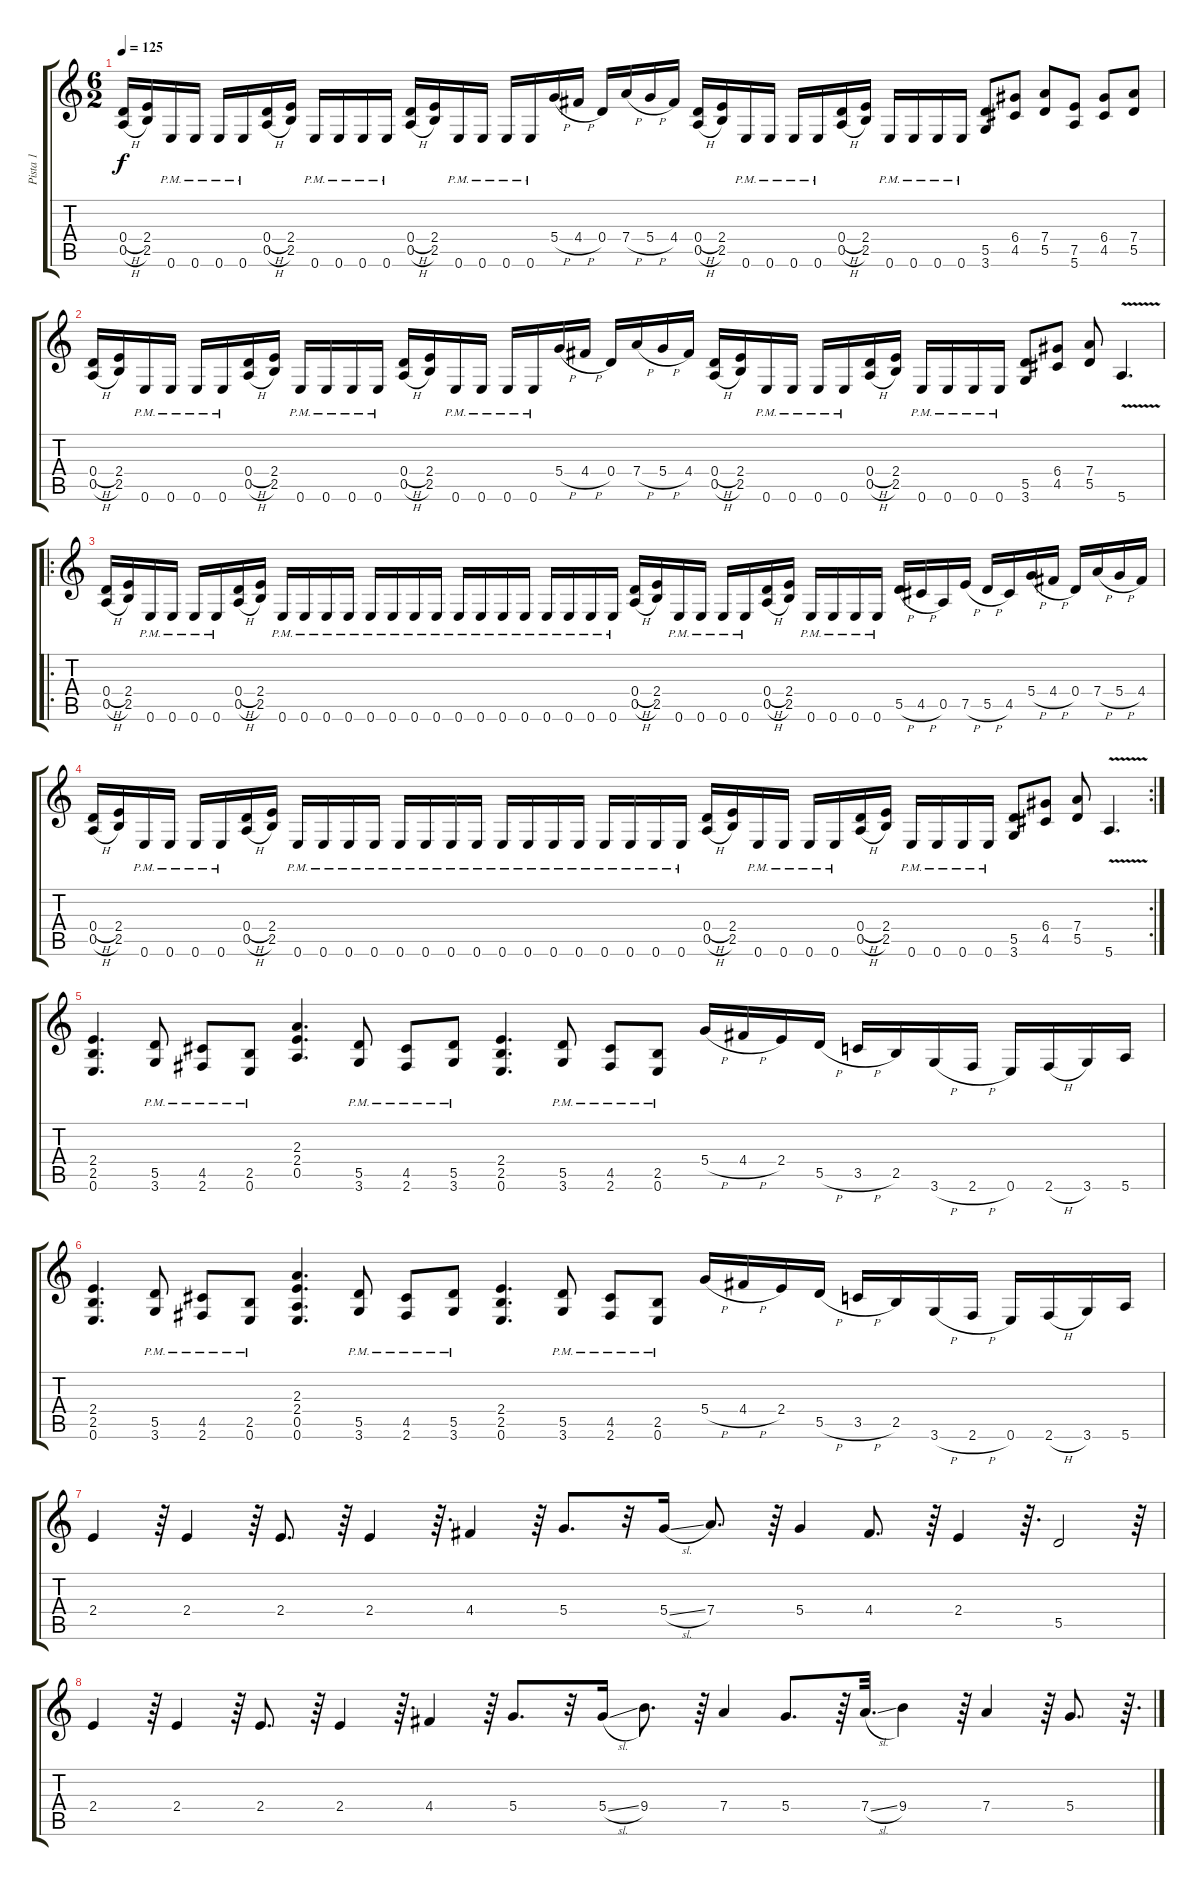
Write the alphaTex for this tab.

\track ("Pista 1" "Pista 1") {instrument overdrivenguitar}
\staff {score tabs}
\tuning (E4 B3 G3 D3 A2 E2) {hide}
\ts (6 2)
\tempo 125
\clef g2
\ks c
(0.4{h} 0.5{h}).16{dy f} (2.4 2.5).16 0.6{pm}.16 0.6{pm}.16 0.6{pm}.16 0.6{pm}.16 (0.4{h} 0.5{h}).16 (2.4 2.5).16 0.6{pm}.16 0.6{pm}.16 0.6{pm}.16 0.6{pm}.16 (0.4{h} 0.5{h}).16 (2.4 2.5).16 0.6{pm}.16 0.6{pm}.16 0.6{pm}.16 0.6{pm}.16 5.4{h}.16 4.4{h}.16 0.4.16 7.4{h}.16 5.4{h}.16 4.4.16 (0.4{h} 0.5{h}).16 (2.4 2.5).16 0.6{pm}.16 0.6{pm}.16 0.6{pm}.16 0.6{pm}.16 (0.4{h} 0.5{h}).16 (2.4 2.5).16 0.6{pm}.16 0.6{pm}.16 0.6{pm}.16 0.6{pm}.16 (5.5 3.6).8 (6.4 4.5).8 (7.4 5.5).8 (7.5 5.6).8 (6.4 4.5).8 (7.4 5.5).8 |
(0.4{h} 0.5{h}).16 (2.4 2.5).16 0.6{pm}.16 0.6{pm}.16 0.6{pm}.16 0.6{pm}.16 (0.4{h} 0.5{h}).16 (2.4 2.5).16 0.6{pm}.16 0.6{pm}.16 0.6{pm}.16 0.6{pm}.16 (0.4{h} 0.5{h}).16 (2.4 2.5).16 0.6{pm}.16 0.6{pm}.16 0.6{pm}.16 0.6{pm}.16 5.4{h}.16 4.4{h}.16 0.4.16 7.4{h}.16 5.4{h}.16 4.4.16 (0.4{h} 0.5{h}).16 (2.4 2.5).16 0.6{pm}.16 0.6{pm}.16 0.6{pm}.16 0.6{pm}.16 (0.4{h} 0.5{h}).16 (2.4 2.5).16 0.6{pm}.16 0.6{pm}.16 0.6{pm}.16 0.6{pm}.16 (5.5 3.6).8 (6.4 4.5).8 (7.4 5.5).8 5.6{v}.4{d} |
\ro
(0.4{h} 0.5{h}).16 (2.4 2.5).16 0.6{pm}.16 0.6{pm}.16 0.6{pm}.16 0.6{pm}.16 (0.4{h} 0.5{h}).16 (2.4 2.5).16 0.6{pm}.16 0.6{pm}.16 0.6{pm}.16 0.6{pm}.16 0.6{pm}.16 0.6{pm}.16 0.6{pm}.16 0.6{pm}.16 0.6{pm}.16 0.6{pm}.16 0.6{pm}.16 0.6{pm}.16 0.6{pm}.16 0.6{pm}.16 0.6{pm}.16 0.6{pm}.16 (0.4{h} 0.5{h}).16 (2.4 2.5).16 0.6{pm}.16 0.6{pm}.16 0.6{pm}.16 0.6{pm}.16 (0.4{h} 0.5{h}).16 (2.4 2.5).16 0.6{pm}.16 0.6{pm}.16 0.6{pm}.16 0.6{pm}.16 5.5{h}.16 4.5{h}.16 0.5.16 7.5{h}.16 5.5{h}.16 4.5.16 5.4{h}.16 4.4{h}.16 0.4.16 7.4{h}.16 5.4{h}.16 4.4.16 |
\rc 2
(0.4{h} 0.5{h}).16 (2.4 2.5).16 0.6{pm}.16 0.6{pm}.16 0.6{pm}.16 0.6{pm}.16 (0.4{h} 0.5{h}).16 (2.4 2.5).16 0.6{pm}.16 0.6{pm}.16 0.6{pm}.16 0.6{pm}.16 0.6{pm}.16 0.6{pm}.16 0.6{pm}.16 0.6{pm}.16 0.6{pm}.16 0.6{pm}.16 0.6{pm}.16 0.6{pm}.16 0.6{pm}.16 0.6{pm}.16 0.6{pm}.16 0.6{pm}.16 (0.4{h} 0.5{h}).16 (2.4 2.5).16 0.6{pm}.16 0.6{pm}.16 0.6{pm}.16 0.6{pm}.16 (0.4{h} 0.5{h}).16 (2.4 2.5).16 0.6{pm}.16 0.6{pm}.16 0.6{pm}.16 0.6{pm}.16 (5.5 3.6).8 (6.4 4.5).8 (7.4 5.5).8 5.6{v}.4{d} |
(2.4 2.5 0.6).4{d} (5.5{pm} 3.6{pm}).8 (4.5{pm} 2.6{pm}).8 (2.5{pm} 0.6{pm}).8 (2.3 2.4 0.5).4{d} (5.5{pm} 3.6{pm}).8 (4.5{pm} 2.6{pm}).8 (5.5{pm} 3.6{pm}).8 (2.4 2.5 0.6).4{d} (5.5{pm} 3.6{pm}).8 (4.5{pm} 2.6{pm}).8 (2.5{pm} 0.6{pm}).8 5.4{h}.16 4.4{h}.16 2.4.16 5.5{h}.16 3.5{h}.16 2.5.16 3.6{h}.16 2.6{h}.16 0.6.16 2.6{h}.16 3.6.16 5.6.16 |
(2.4 2.5 0.6).4{d} (5.5{pm} 3.6{pm}).8 (4.5{pm} 2.6{pm}).8 (2.5{pm} 0.6{pm}).8 (2.3 2.4 0.5 0.6).4{d} (5.5{pm} 3.6{pm}).8 (4.5{pm} 2.6{pm}).8 (5.5{pm} 3.6{pm}).8 (2.4 2.5 0.6).4{d} (5.5{pm} 3.6{pm}).8 (4.5{pm} 2.6{pm}).8 (2.5{pm} 0.6{pm}).8 5.4{h}.16 4.4{h}.16 2.4.16 5.5{h}.16 3.5{h}.16 2.5.16 3.6{h}.16 2.6{h}.16 0.6.16 2.6{h}.16 3.6.16 5.6.16 |
2.4.4 r.64 2.4.4 r.64 2.4.8{d} r.64 2.4.4 r.64{d} 4.4.4 r.64 5.4.8{d} r.32 5.4{sl}.16 7.4.8{d} r.64 5.4.4 4.4.8{d} r.64 2.4.4 r.64{d} 5.5.2 r.64 |
2.4.4 r.64 2.4.4 r.64 2.4.8{d} r.64 2.4.4 r.64{d} 4.4.4 r.64 5.4.8{d} r.32 5.4{sl}.16 9.4.8{d} r.64 7.4.4 5.4.8{d} r.64 7.4{sl}.32{d} 9.4.4 r.64 7.4.4 r.64 5.4.8{d} r.64{d}
